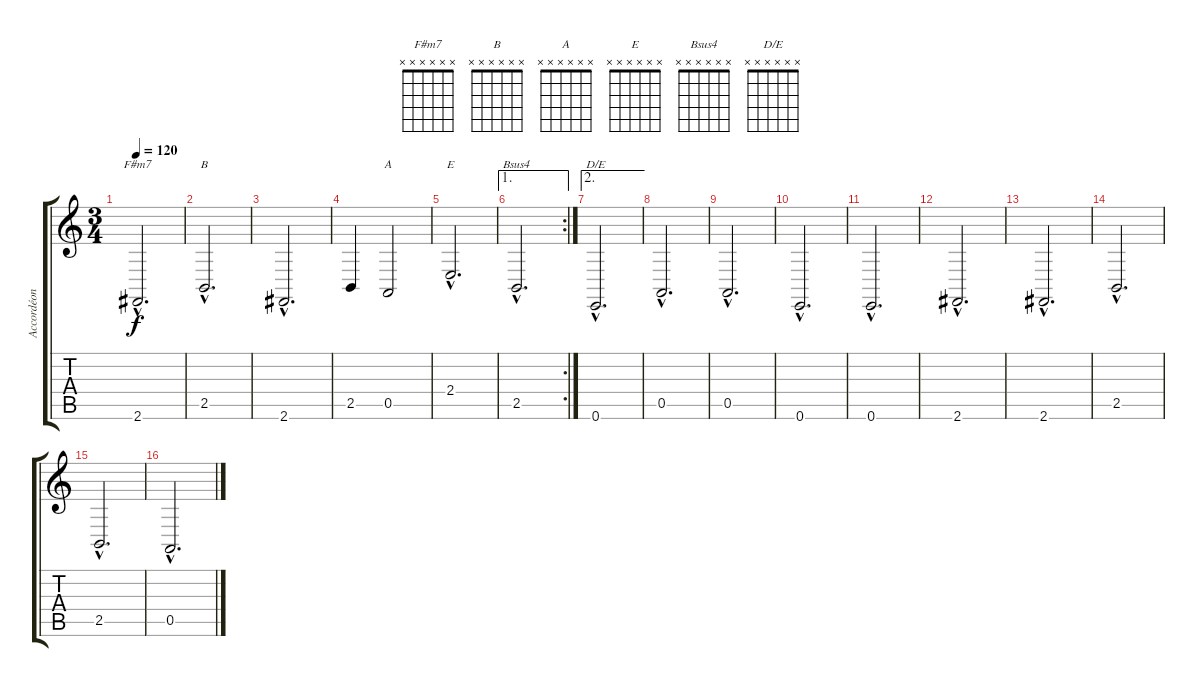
\track ("Accordéon b" "Accordéon ") {instrument accordion}
\staff {score tabs}
\tuning (E4 B3 G3 D3 A2 E2) {hide}
\chord ("F#m7" x x x x x x) {firstfret 0}
\chord ("B" x x x x x x) {firstfret 0}
\chord ("A" x x x x x x) {firstfret 0}
\chord ("E" x x x x x x) {firstfret 0}
\chord ("Bsus4" x x x x x x) {firstfret 0}
\chord ("D/E" x x x x x x) {firstfret 0}
\ts (3 4)
\tempo 120
\clef g2
\ks c
2.6{hac}.2{d ch "F#m7" dy f} |
2.5{hac}.2{d ch "B"} |
2.6{hac}.2{d} |
2.5.4 0.5.2{ch "A"} |
2.4{hac}.2{d ch "E"} |
\ae 1
\rc 2
2.5{hac}.2{d ch "Bsus4"} |
\ae 2
0.6{hac}.2{d ch "D/E"} |
0.5{hac}.2{d} |
0.5{hac}.2{d} |
0.6{hac}.2{d} |
0.6{hac}.2{d} |
2.6{hac}.2{d} |
2.6{hac}.2{d} |
2.5{hac}.2{d} |
2.5{hac}.2{d} |
0.5{hac}.2{d}
